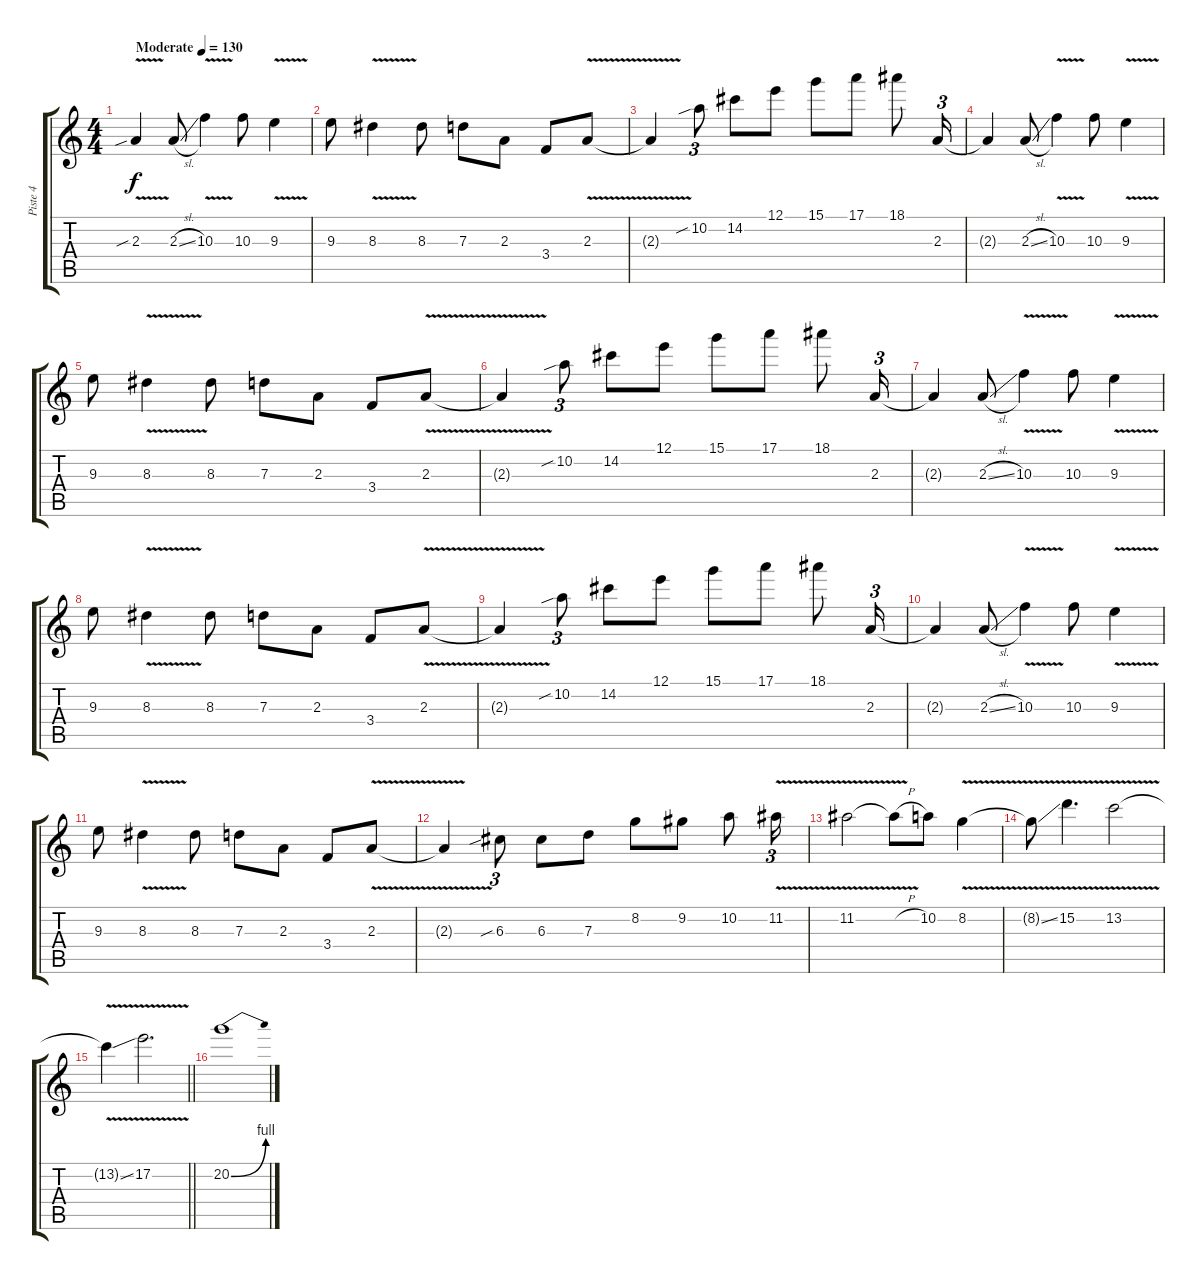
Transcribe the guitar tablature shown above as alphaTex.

\track ("Piste 4" "Piste 4") {instrument distortionguitar}
\staff {score tabs}
\tuning (E4 B3 G3 D3 A2 D2) {hide}
\ts (4 4)
\tempo (130 "Moderate")
\clef g2
\ks c
2.3{v sib}.4{dy f instrument distortionguitar} 2.3{sl}.8 10.3{v}.4 10.3.8 9.3{v}.4 |
9.3.8 8.3{v}.4 8.3.8 7.3.8 2.3.8 3.4.8 2.3{v}.8 |
2.3{t}.4 10.2{sib}.8{tu (3 2)} 14.2.8 12.1.8 15.1.8 17.1.8 18.1.8 2.3.16{tu (3 2)} |
2.3{t}.4 2.3{sl}.8 10.3{v}.4 10.3.8 9.3{v}.4 |
9.3.8 8.3{v}.4 8.3.8 7.3.8 2.3.8 3.4.8 2.3{v}.8 |
2.3{t}.4 10.2{sib}.8{tu (3 2)} 14.2.8 12.1.8 15.1.8 17.1.8 18.1.8 2.3.16{tu (3 2)} |
2.3{t}.4 2.3{sl}.8 10.3{v}.4 10.3.8 9.3{v}.4 |
9.3.8 8.3{v}.4 8.3.8 7.3.8 2.3.8 3.4.8 2.3{v}.8 |
2.3{t}.4 10.2{sib}.8{tu (3 2)} 14.2.8 12.1.8 15.1.8 17.1.8 18.1.8 2.3.16{tu (3 2)} |
2.3{t}.4 2.3{sl}.8 10.3{v}.4 10.3.8 9.3{v}.4 |
9.3.8 8.3{v}.4 8.3.8 7.3.8 2.3.8 3.4.8 2.3{v}.8 |
2.3{t}.4 6.3{sib}.8{tu (3 2)} 6.3.8 7.3.8 8.2.8 9.2.8 10.2.8 11.2{v}.16{tu (3 2)} |
11.2{v}.2 11.2{h t}.8 10.2.8 8.2{v}.4 |
8.2{ss t}.8 15.2{v}.4{d} 13.2{v}.2 |
\barLineRight lightlight
13.2{ss t}.4 17.2{v}.2{d} |
20.2{be (bend 0 0 60 4)}.1
